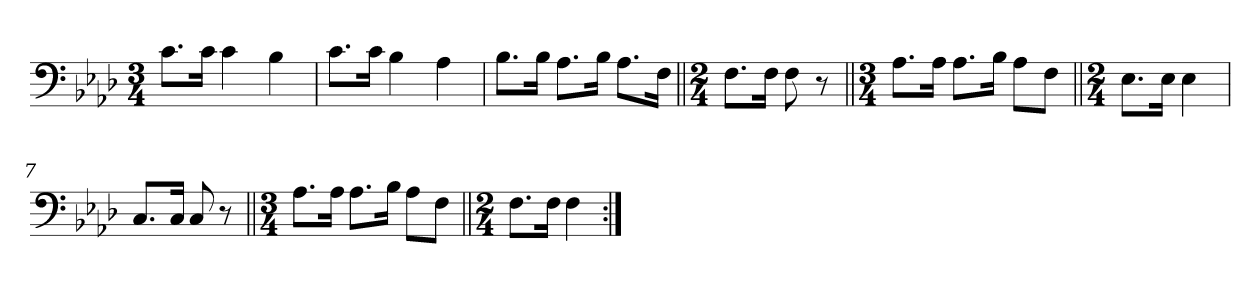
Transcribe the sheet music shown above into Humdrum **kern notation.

**kern
*part1
*staff1
*clefF4
*k[b-e-a-d-]
*M3/4
=1
8.c\L
16c\Jk
4c\
4B-\
=2
8.c\L
16c\Jk
4B-\
4A-\
=3
8.B-\L
16B-\Jk
8.A-\L
16B-\Jk
8.A-\L
16F\Jk
=4||
*M2/4
8.F\L
16F\Jk
8F\
8r
=5||
*M3/4
8.A-\L
16A-\Jk
8.A-\L
16B-\Jk
8A-\L
8F\J
=6||
*M2/4
8.E-\L
16E-\Jk
4E-\
=7
8.C/L
16C/Jk
8C/
8r
=8||
*M3/4
8.A-\L
16A-\Jk
8.A-\L
16B-\Jk
8A-\L
8F\J
=9||
*M2/4
8.F\L
16F\Jk
4F\
=:|!
*-
